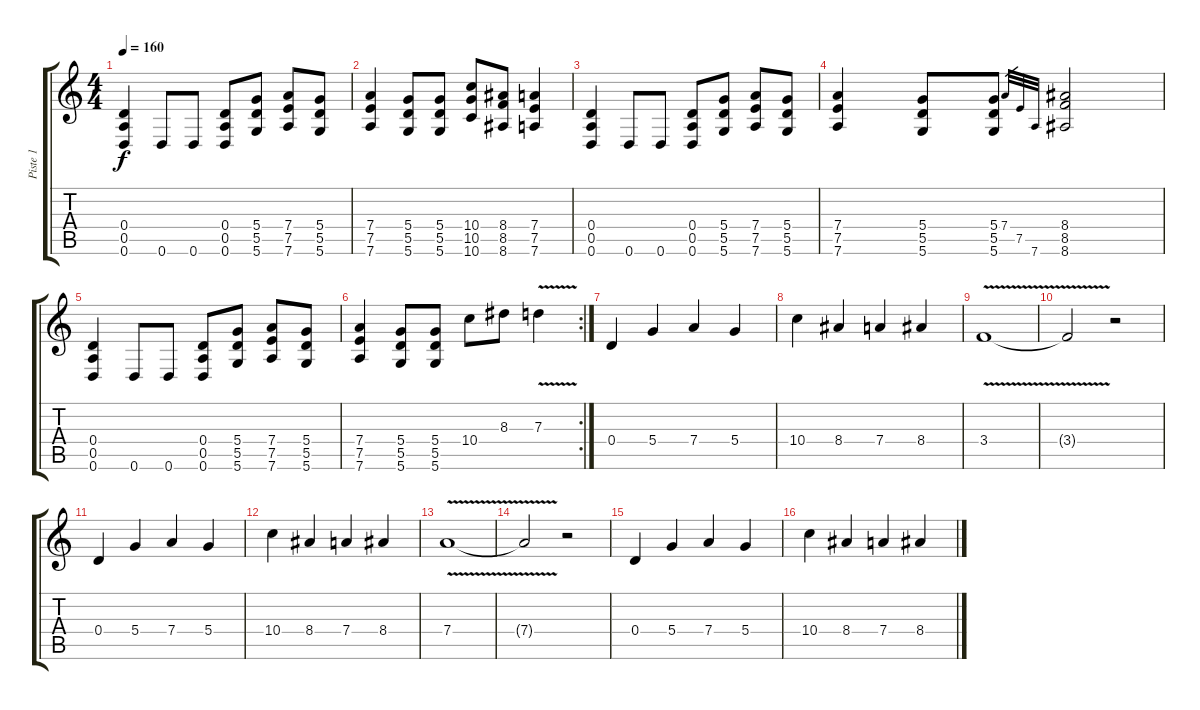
\track ("Piste 1" "Piste 1") {instrument distortionguitar}
\staff {score tabs}
\tuning (E4 B3 G3 D3 A2 D2) {hide}
\ts (4 4)
\tempo 160
\clef g2
\ks c
(0.4 0.5 0.6).4{dy f} 0.6.8 0.6.8 (0.4 0.5 0.6).8 (5.4 5.5 5.6).8 (7.4 7.5 7.6).8 (5.4 5.5 5.6).8 |
(7.4 7.5 7.6).4 (5.4 5.5 5.6).8 (5.4 5.5 5.6).8 (10.4 10.5 10.6).8 (8.4 8.5 8.6).8 (7.4 7.5 7.6).4 |
(0.4 0.5 0.6).4 0.6.8 0.6.8 (0.4 0.5 0.6).8 (5.4 5.5 5.6).8 (7.4 7.5 7.6).8 (5.4 5.5 5.6).8 |
(7.4 7.5 7.6).4 (5.4 5.5 5.6).8 (5.4 5.5 5.6).8 7.4.32{gr} 7.5.32{gr} 7.6.32{gr} (8.4 8.5 8.6).2 |
(0.4 0.5 0.6).4 0.6.8 0.6.8 (0.4 0.5 0.6).8 (5.4 5.5 5.6).8 (7.4 7.5 7.6).8 (5.4 5.5 5.6).8 |
\rc 2
(7.4 7.5 7.6).4 (5.4 5.5 5.6).8 (5.4 5.5 5.6).8 10.4.8 8.3.8 7.3{v}.4 |
0.4.4 5.4.4 7.4.4 5.4.4 |
10.4.4 8.4.4 7.4.4 8.4.4 |
3.4{v}.1 |
3.4{t}.2 r.2 |
0.4.4 5.4.4 7.4.4 5.4.4 |
10.4.4 8.4.4 7.4.4 8.4.4 |
7.4{v}.1 |
7.4{t}.2 r.2 |
0.4.4 5.4.4 7.4.4 5.4.4 |
10.4.4 8.4.4 7.4.4 8.4.4
